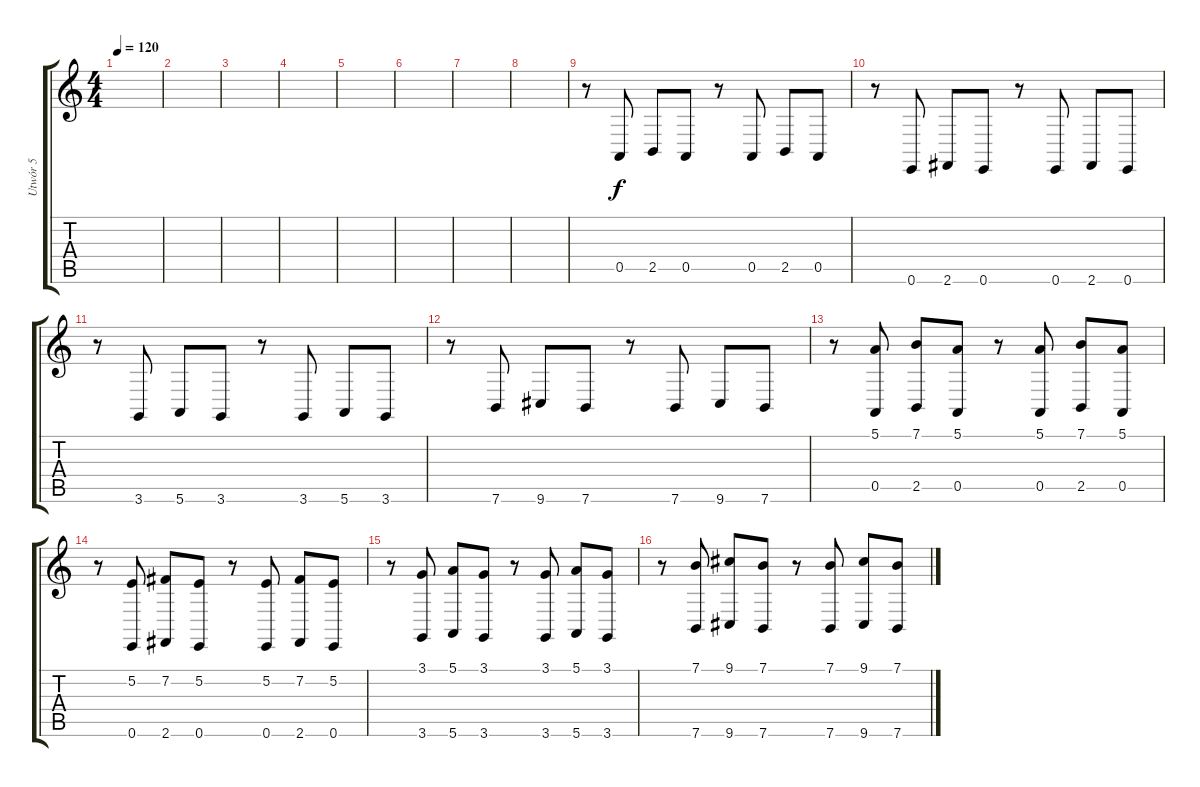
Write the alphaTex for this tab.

\track ("Utwór 5" "Utwór 5") {instrument lead8bassandlead}
\staff {score tabs}
\tuning (E4 B3 G3 D3 A2 E2) {hide}
\ts (4 4)
\tempo 120
\clef g2
\ks c
|
|
|
|
|
|
|
|
r.8 0.5.8 2.5.8 0.5.8 r.8 0.5.8 2.5.8 0.5.8 |
r.8 0.6.8 2.6.8 0.6.8 r.8 0.6.8 2.6.8 0.6.8 |
r.8 3.6.8 5.6.8 3.6.8 r.8 3.6.8 5.6.8 3.6.8 |
r.8 7.6.8 9.6.8 7.6.8 r.8 7.6.8 9.6.8 7.6.8 |
r.8 (5.1 0.5).8 (7.1 2.5).8 (5.1 0.5).8 r.8 (5.1 0.5).8 (7.1 2.5).8 (5.1 0.5).8 |
r.8 (5.2 0.6).8 (7.2 2.6).8 (5.2 0.6).8 r.8 (5.2 0.6).8 (7.2 2.6).8 (5.2 0.6).8 |
r.8 (3.1 3.6).8 (5.1 5.6).8 (3.1 3.6).8 r.8 (3.1 3.6).8 (5.1 5.6).8 (3.1 3.6).8 |
r.8 (7.1 7.6).8 (9.1 9.6).8 (7.1 7.6).8 r.8 (7.1 7.6).8 (9.1 9.6).8 (7.1 7.6).8
